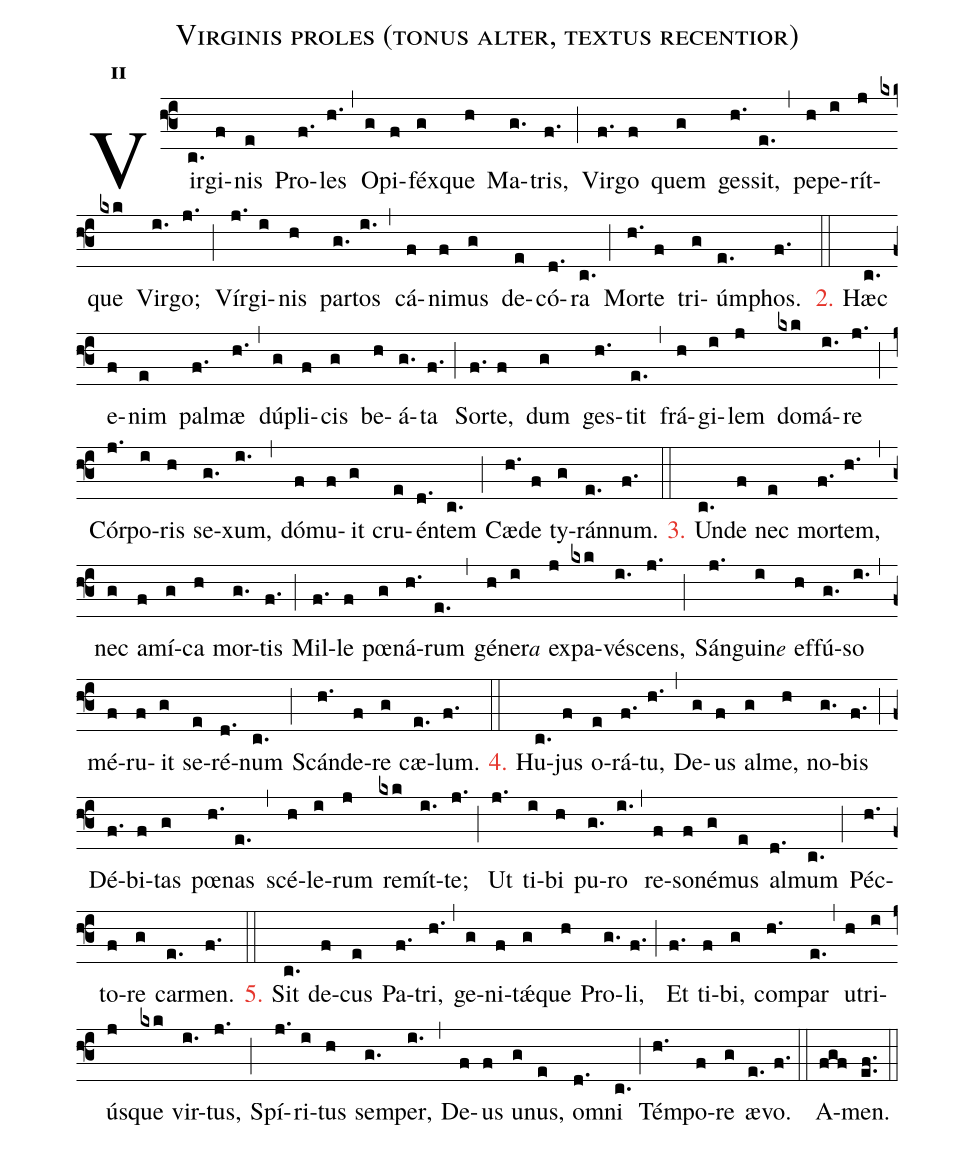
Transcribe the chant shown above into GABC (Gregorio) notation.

name:Virginis proles (tonus alter, textus recentior);
office-part:hy;
mode:2;
%%
initial-style: 1;
name: Virginis proles;
mode: 2;
office-part: Hymnus;
annotation: Hymn.;
annotation: ii;
nabc-lines:1;
%%
(f3)Vir(c.)gi(f)nis(e) Pro(f.)les(h.) (,) O(g)pi(f)féx(g)que(h) Ma(g.)tris,(f.) (;)
Vir(f.)go(f) quem(g) ges(h.)sit,(e.) (,) pe(h)pe(i)rít(j)que(kxk) Vir(i.)go;(j.) (;)
Vír(j.)gi(i)nis(h) par(g.)tos(i.) (,) cá(f)ni(f)mus(g) de(e)có(d.)ra(c.) (;)
Mor(h.)te(f) tri(g)úm(e.)phos.(f.) (::)

<c>2.</c> Hæc(c.) e(f)nim(e) pal(f.)mæ(h.) (,) dú(g)pli(f)cis(g) be(h)á(g.)ta(f.) (;)
Sor(f.)te,(f) dum(g) ges(h.)tit(e.) (,) frá(h)gi(i)lem(j) do(kxk)má(i.)re(j.) (;)
Cór(j.)po(i)ris(h) se(g.)xum,(i.) (,) dó(f)mu(f)it(g) cru(e)én(d.)tem(c.) (;)
Cæ(h.)de(f) ty(g)rán(e.)num.(f.) (::)

<c>3.</c> Un(c.)de(f) nec(e) mor(f.)tem,(h.) (,) nec(g) a(f)mí(g)ca(h) mor(g.)tis(f.) (;)
Mil(f.)le(f) pœ(g)ná(h.)rum(e.) (,) gé(h)ner<e>a</e>(i) ex(j)pa(kxk)vé(i.)scens,(j.) (;)
Sán(j.)guin<e>e</e>(i) ef(h)fú(g.)so(i.) (,) mé(f)ru(f)it(g) se(e)ré(d.)num(c.) (;)
Scán(h.)de(f)re(g) cæ(e.)lum.(f.) (::)

<c>4.</c> Hu(c.)jus(f) o(e)rá(f.)tu,(h.) (,) De(g)us(f) al(g)me,(h) no(g.)bis(f.) (;)
Dé(f.)bi(f)tas(g) pœ(h.)nas(e.) (,) scé(h)le(i)rum(j) re(kxk)mít(i.)te;(j.) (;)
Ut(j.) ti(i)bi(h) pu(g.)ro(i.) (,) re(f)so(f)né(g)mus(e) al(d.)mum(c.) (;)
Péc(h.)to(f)re(g) car(e.)men.(f.) (::)

<c>5.</c> Sit(c.) de(f)cus(e) Pa(f.)tri,(h.) (,) ge(g)ni(f)tǽ(g)que(h) Pro(g.)li,(f.) (;)
Et(f.) ti(f)bi,(g) com(h.)par(e.) (,) u(h)tri(i)ús(j)que(kxk) vir(i.)tus,(j.) (;)
Spí(j.)ri(i)tus(h) sem(g.)per,(i.) (,) De(f)us(f) u(g)nus,(e) om(d.)ni(c.) (;)
Tém(h.)po(f)re(g) æ(e.)vo.(f.) (::)
A(fgf)men.(ef..) (::)
